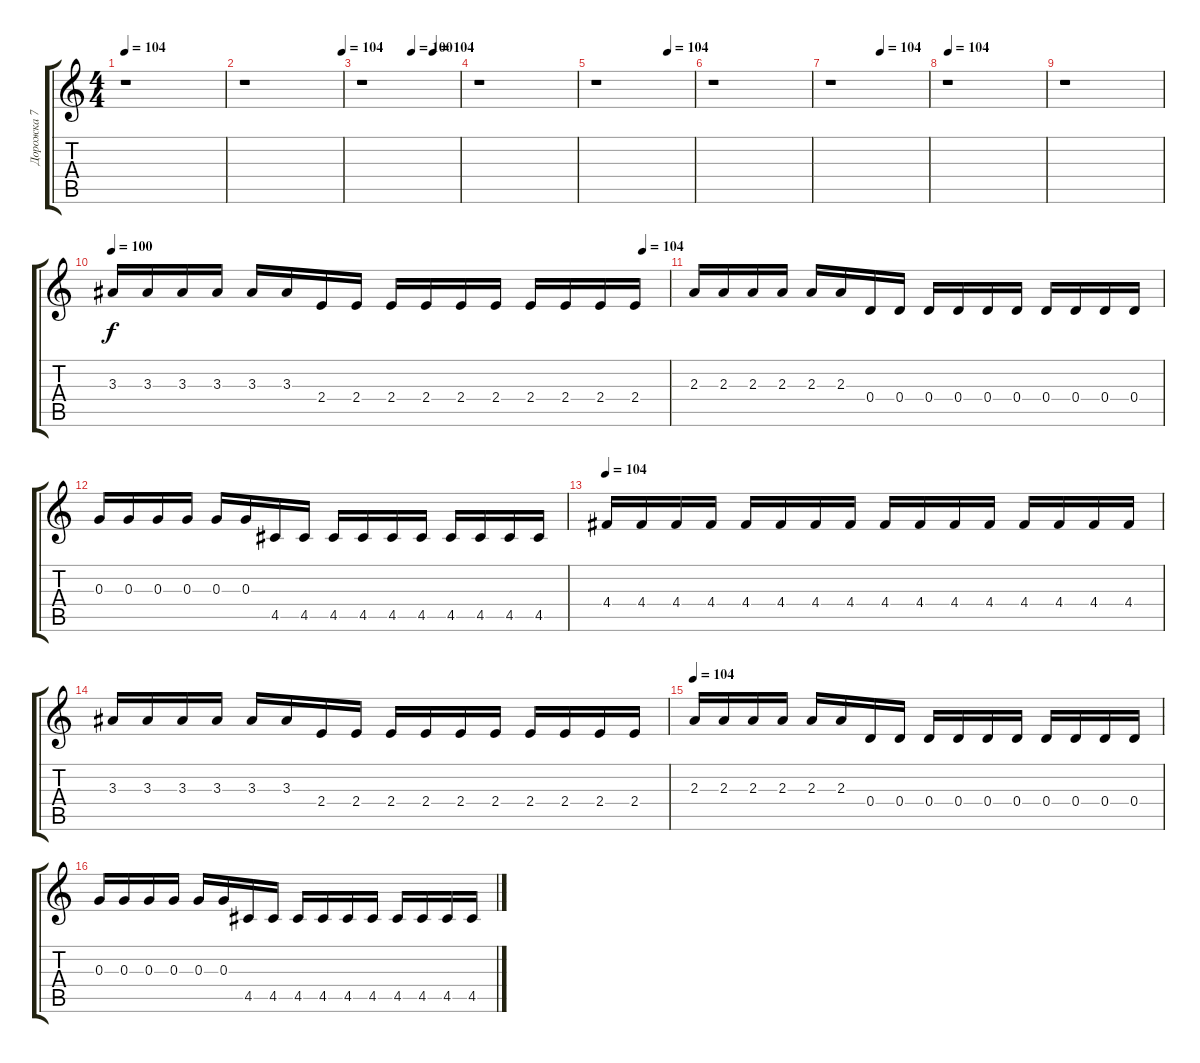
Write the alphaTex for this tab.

\track ("Дорожка 7" "Дорожка 7") {instrument distortionguitar}
\staff {score tabs}
\tuning (E4 B3 G3 D3 A2 E2) {hide}
\ts (4 4)
\tempo 104
\clef g2
\ks c
r.1{dy f} |
\tempo (104 1)
r.1 |
\tempo (100 0.515625)
\tempo (104 0.734375)
r.1 |
r.1 |
\tempo (104 0.734375)
r.1 |
r.1 |
\tempo (104 0.515625)
r.1 |
\tempo (104 0.015625)
r.1 |
r.1 |
\tempo 100
\tempo (104 0.953125)
3.3.16 3.3.16 3.3.16 3.3.16 3.3.16 3.3.16 2.4.16 2.4.16 2.4.16 2.4.16 2.4.16 2.4.16 2.4.16 2.4.16 2.4.16 2.4.16 |
2.3.16 2.3.16 2.3.16 2.3.16 2.3.16 2.3.16 0.4.16 0.4.16 0.4.16 0.4.16 0.4.16 0.4.16 0.4.16 0.4.16 0.4.16 0.4.16 |
0.3.16 0.3.16 0.3.16 0.3.16 0.3.16 0.3.16 4.5.16 4.5.16 4.5.16 4.5.16 4.5.16 4.5.16 4.5.16 4.5.16 4.5.16 4.5.16 |
\tempo 104
4.4.16 4.4.16 4.4.16 4.4.16 4.4.16 4.4.16 4.4.16 4.4.16 4.4.16 4.4.16 4.4.16 4.4.16 4.4.16 4.4.16 4.4.16 4.4.16 |
3.3.16 3.3.16 3.3.16 3.3.16 3.3.16 3.3.16 2.4.16 2.4.16 2.4.16 2.4.16 2.4.16 2.4.16 2.4.16 2.4.16 2.4.16 2.4.16 |
\tempo 104
2.3.16 2.3.16 2.3.16 2.3.16 2.3.16 2.3.16 0.4.16 0.4.16 0.4.16 0.4.16 0.4.16 0.4.16 0.4.16 0.4.16 0.4.16 0.4.16 |
0.3.16 0.3.16 0.3.16 0.3.16 0.3.16 0.3.16 4.5.16 4.5.16 4.5.16 4.5.16 4.5.16 4.5.16 4.5.16 4.5.16 4.5.16 4.5.16
